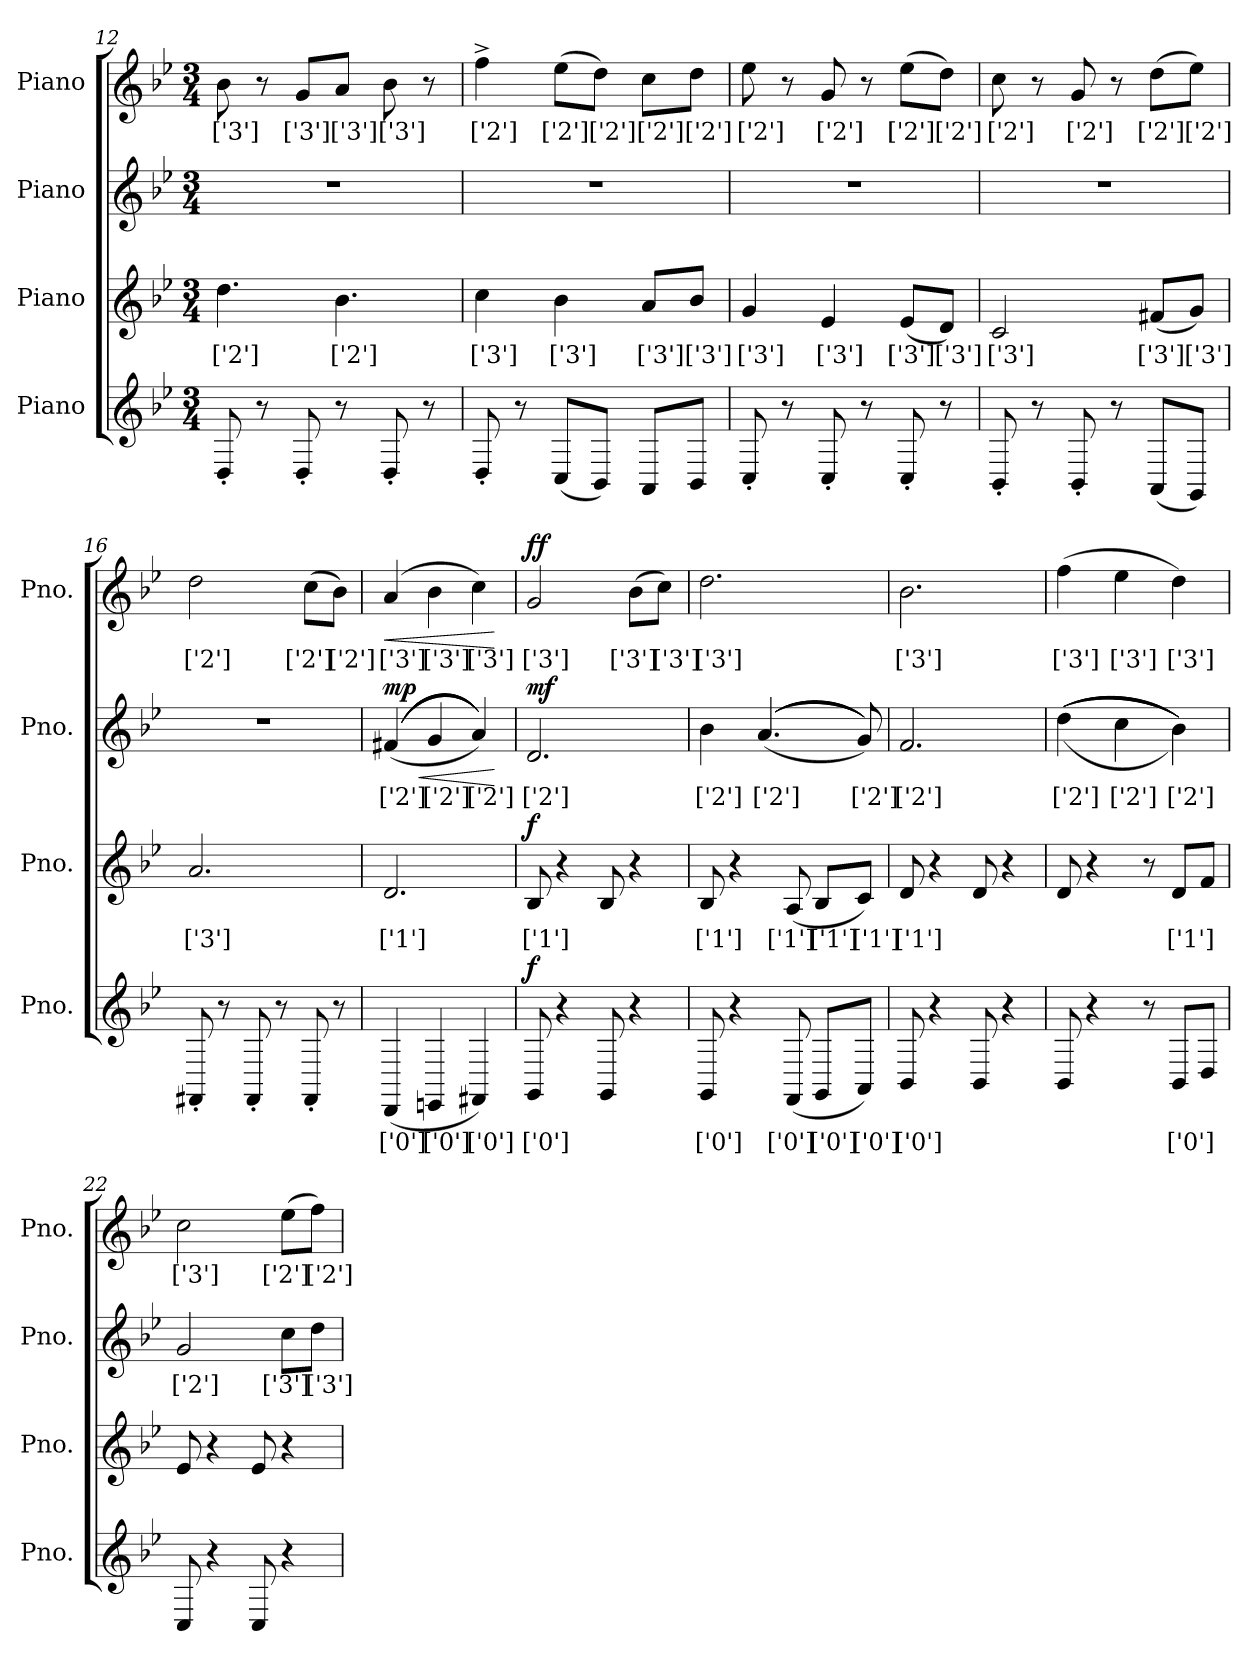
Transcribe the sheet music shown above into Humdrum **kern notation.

**kern	**text	**dynam	**kern	**text	**dynam	**kern	**text	**dynam	**kern	**text	**dynam
*part4	*part4	*part4	*part3	*part3	*part3	*part2	*part2	*part2	*part1	*part1	*part1
*staff4	*staff4	*staff4	*staff3	*staff3	*staff3	*staff2	*staff2	*staff2	*staff1	*staff1	*staff1
*I"Piano	*	*	*I"Piano	*	*	*I"Piano	*	*	*I"Piano	*	*
*I'Pno.	*	*	*I'Pno.	*	*	*I'Pno.	*	*	*I'Pno.	*	*
!!LO:PB:g=z
*clefG2	*	*	*clefG2	*	*	*clefG2	*	*	*clefG2	*	*
*k[b-e-]	*	*	*k[b-e-]	*	*	*k[b-e-]	*	*	*k[b-e-]	*	*
*M3/4	*	*	*M3/4	*	*	*M3/4	*	*	*M3/4	*	*
=12	=12	=12	=12	=12	=12	=12	=12	=12	=12	=12	=12
8D'/	.	.	4.ddi\	['2']	.	2.r	.	.	8b-j\	['3']	.
8r	.	.	.	.	.	.	.	.	8r	.	.
8D'/	.	.	.	.	.	.	.	.	8gj/L	['3']	.
8r	.	.	4.b-i\	['2']	.	.	.	.	8aj/J	['3']	.
8D'/	.	.	.	.	.	.	.	.	8b-j\	['3']	.
8r	.	.	.	.	.	.	.	.	8r	.	.
=13	=13	=13	=13	=13	=13	=13	=13	=13	=13	=13	=13
8D'/	.	.	4ccj\	['3']	.	2.r	.	.	4ff^i\	['2']	.
8r	.	.	.	.	.	.	.	.	.	.	.
(<8C/L	.	.	4b-j\	['3']	.	.	.	.	(>8ee-i\L	['2']	.
8BB-/J)	.	.	.	.	.	.	.	.	8ddi\J)	['2']	.
8AA/L	.	.	8aj/L	['3']	.	.	.	.	8cci\L	['2']	.
8BB-/J	.	.	8b-j/J	['3']	.	.	.	.	8ddi\J	['2']	.
=14	=14	=14	=14	=14	=14	=14	=14	=14	=14	=14	=14
8C'/	.	.	4gj/	['3']	.	2.r	.	.	8ee-i\	['2']	.
8r	.	.	.	.	.	.	.	.	8r	.	.
8C'/	.	.	4e-j/	['3']	.	.	.	.	8gi/	['2']	.
8r	.	.	.	.	.	.	.	.	8r	.	.
8C'/	.	.	(<8e-j/L	['3']	.	.	.	.	(>8ee-i\L	['2']	.
8r	.	.	8dj/J)	['3']	.	.	.	.	8ddi\J)	['2']	.
=15	=15	=15	=15	=15	=15	=15	=15	=15	=15	=15	=15
8BB-'/	.	.	2cj/	['3']	.	2.r	.	.	8cci\	['2']	.
8r	.	.	.	.	.	.	.	.	8r	.	.
8BB-'/	.	.	.	.	.	.	.	.	8gi/	['2']	.
8r	.	.	.	.	.	.	.	.	8r	.	.
(<8AA/L	.	.	(<8f#Xj/L	['3']	.	.	.	.	(>8ddi\L	['2']	.
8GG/J)	.	.	8gj/J)	['3']	.	.	.	.	8ee-i\J)	['2']	.
=16	=16	=16	=16	=16	=16	=16	=16	=16	=16	=16	=16
8FF#X'/	.	.	2.aj/	['3']	.	2.r	.	.	2ddi\	['2']	.
8r	.	.	.	.	.	.	.	.	.	.	.
8FF#'/	.	.	.	.	.	.	.	.	.	.	.
8r	.	.	.	.	.	.	.	.	.	.	.
8FF#'/	.	.	.	.	.	.	.	.	(>8cci\L	['2']	.
8r	.	.	.	.	.	.	.	.	8b-i\J)	['2']	.
=17	=17	=17	=17	=17	=17	=17	=17	=17	=17	=17	=17
!	!	!	!	!	!	!	!	!LO:HP:b	!	!	!
!	!	!	!	!	!	!	!	!LO:DY:n=1:b	!	!	!LO:HP:b
(<4DDZ/	['0']	.	2.dV/	['1']	.	(<(<(<(<(<4f#Xi/	['2']	< mp	(>4aj/	['3']	<
4EEnZ/	['0']	.	.	.	.	4gi/	['2']	.	4b-j\	['3']	.
4FF#XZ/)	['0']	.	.	.	.	4ai/)))))	['2']	.	4ccj\)	['3']	.
.	.	.	.	.	.	.	.	[	.	.	[
!!LO:LB:g=z
=18	=18	=18	=18	=18	=18	=18	=18	=18	=18	=18	=18
!	!	!LO:DY:b	!	!	!LO:DY:b	!	!	!LO:DY:b	!	!	!LO:DY:b
8GGZ/	['0']	f	8B-V/	['1']	f	2.di/	['2']	mf	2gj/	['3']	ff
4r	.	.	4r	.	.	.	.	.	.	.	.
8GG/	.	.	8B-/	.	.	.	.	.	.	.	.
4r	.	.	4r	.	.	.	.	.	(>8b-j\L	['3']	.
.	.	.	.	.	.	.	.	.	8ccj\J)	['3']	.
=19	=19	=19	=19	=19	=19	=19	=19	=19	=19	=19	=19
8GGZ/	['0']	.	8B-V/	['1']	.	4b-i\	['2']	.	2.ddj\	['3']	.
4r	.	.	4r	.	.	.	.	.	.	.	.
.	.	.	.	.	.	(<(<(<(<(<4.ai/	['2']	.	.	.	.
(<8FFZ/	['0']	.	(<8AV/	['1']	.	.	.	.	.	.	.
8GGZ/L	['0']	.	8B-V/L	['1']	.	.	.	.	.	.	.
8AAZ/J)	['0']	.	8cV/J)	['1']	.	8gi/)))))	['2']	.	.	.	.
=20	=20	=20	=20	=20	=20	=20	=20	=20	=20	=20	=20
8BB-Z/	['0']	.	8dV/	['1']	.	2.fi/	['2']	.	2.b-j\	['3']	.
4r	.	.	4r	.	.	.	.	.	.	.	.
8BB-/	.	.	8d/	.	.	.	.	.	.	.	.
4r	.	.	4r	.	.	.	.	.	.	.	.
=21	=21	=21	=21	=21	=21	=21	=21	=21	=21	=21	=21
8BB-/	.	.	8d/	.	.	(>(>(>(>(>4ddi\	['2']	.	(>4ffj\	['3']	.
4r	.	.	4r	.	.	.	.	.	.	.	.
.	.	.	.	.	.	4cci\	['2']	.	4ee-j\	['3']	.
8r	.	.	8r	.	.	.	.	.	.	.	.
8BB-Z/L	['0']	.	8dV/L	['1']	.	4b-i\)))))	['2']	.	4ddj\)	['3']	.
8D/J	.	.	8f/J	.	.	.	.	.	.	.	.
=22	=22	=22	=22	=22	=22	=22	=22	=22	=22	=22	=22
8C/	.	.	8e-/	.	.	2gi/	['2']	.	2ccj\	['3']	.
4r	.	.	4r	.	.	.	.	.	.	.	.
8C/	.	.	8e-/	.	.	.	.	.	.	.	.
4r	.	.	4r	.	.	8ccj\L	['3']	.	(>8ee-i\L	['2']	.
.	.	.	.	.	.	8ddj\J	['3']	.	8ffi\J)	['2']	.
=	=	=	=	=	=	=	=	=	=	=	=
*-	*-	*-	*-	*-	*-	*-	*-	*-	*-	*-	*-
